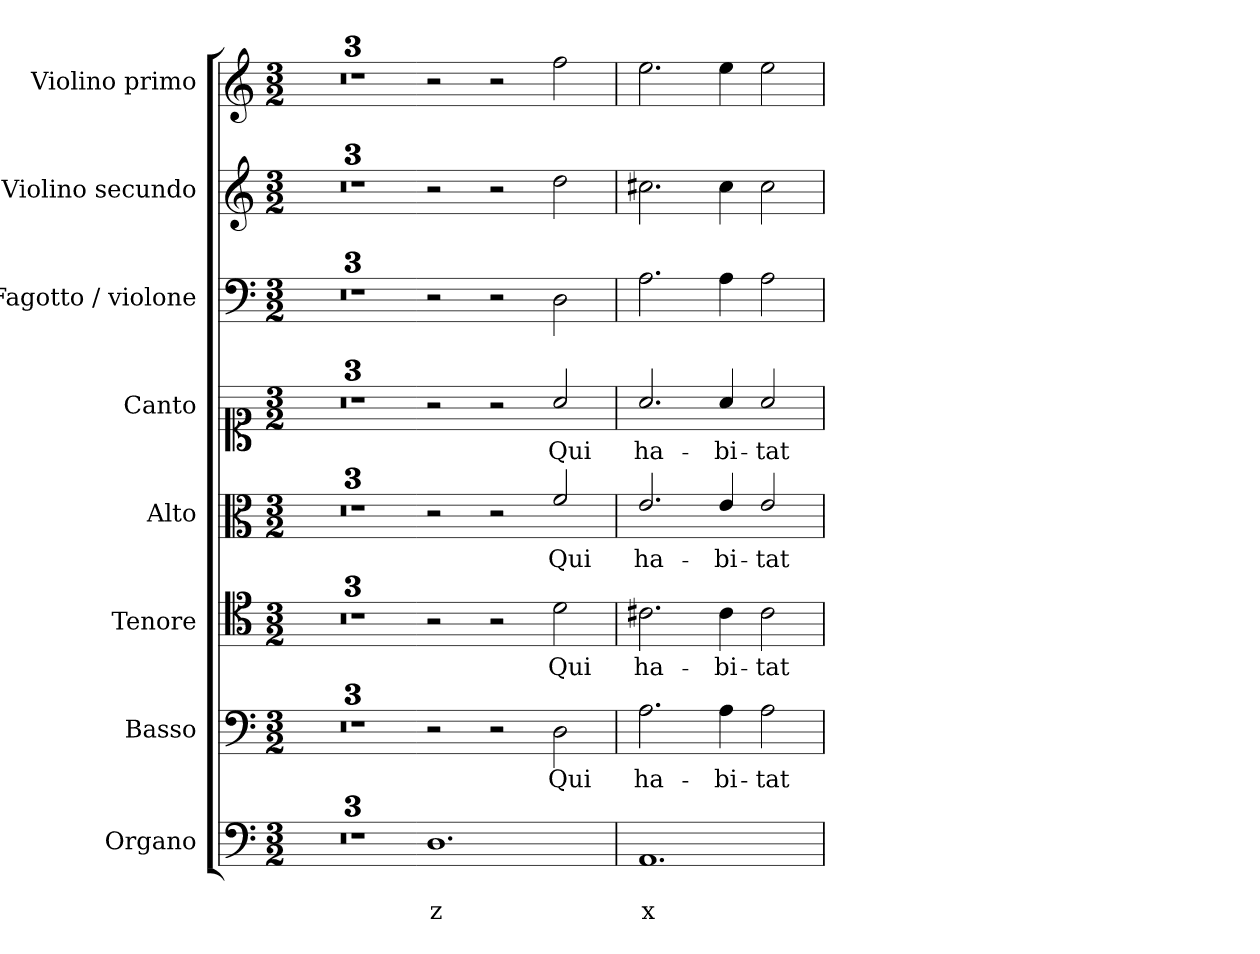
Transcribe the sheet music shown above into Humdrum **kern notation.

**kern	**text	**text	**kern	**text	**kern	**text	**kern	**text	**kern	**text	**kern	**kern	**kern
*part8	*part8	*part8	*part7	*part7	*part6	*part6	*part5	*part5	*part4	*part4	*part3	*part2	*part1
*staff8	*staff8	*staff8	*staff7	*staff7	*staff6	*staff6	*staff5	*staff5	*staff4	*staff4	*staff3	*staff2	*staff1
*I"Organo	*	*	*I"Basso	*	*I"Tenore	*	*I"Alto	*	*I"Canto	*	*I"Fagotto / violone	*I"Violino secundo	*I"Violino primo
*I'Org	*	*	*I'B	*	*I'T	*	*I'A	*	*I'C	*	*I'Vne	*I'V2	*I'V1
*clefF4	*	*	*clefF4	*	*clefC4	*	*clefC3	*	*clefC1	*	*clefF4	*clefG2	*clefG2
*k[]	*	*	*k[]	*	*k[]	*	*k[]	*	*k[]	*	*k[]	*k[]	*k[]
*C:	*	*	*C:	*	*C:	*	*C:	*	*C:	*	*C:	*C:	*C:
*M3/2	*	*	*M3/2	*	*M3/2	*	*M3/2	*	*M3/2	*	*M3/2	*M3/2	*M3/2
=1	=1	=1	=1	=1	=1	=1	=1	=1	=1	=1	=1	=1	=1
1.ryy	.	.	1.ryy	.	1.ryy	.	1.ryy	.	1.ryy	.	1.ryy	1.ryy	1.ryy
=2	=2	=2	=2	=2	=2	=2	=2	=2	=2	=2	=2	=2	=2
1.r	.	.	1.r	.	1.r	.	1.r	.	1.r	.	1.r	1.r	1.r
=3	=3	=3	=3	=3	=3	=3	=3	=3	=3	=3	=3	=3	=3
*	*	*	*	*	*clefGv2	*	*clefG2	*	*clefG2	*	*	*	*
1.ryy	.	.	1.ryy	.	1.ryy	.	1.ryy	.	1.ryy	.	1.ryy	1.ryy	1.ryy
=3X1-	=3X1-	=3X1-	=3X1-	=3X1-	=3X1-	=3X1-	=3X1-	=3X1-	=3X1-	=3X1-	=3X1-	=3X1-	=3X1-
!	!	!LO:LY:b	!	!	!	!	!	!	!	!	!	!	!
1.D	.	z	2r	.	2r	.	2r	.	2r	.	2r	2r	2r
.	.	.	2r	.	2r	.	2r	.	2r	.	2r	2r	2r
!	!	!	!	!LO:LY:b	!	!LO:LY:b	!	!LO:LY:b	!	!LO:LY:b	!	!	!
.	.	.	2D\	Qui	2d\	Qui	2f/	Qui	2a/	Qui	2D\	2dd\	2ff\
=4	=4	=4	=4	=4	=4	=4	=4	=4	=4	=4	=4	=4	=4
!	!	!LO:LY:b	!	!LO:LY:b	!	!LO:LY:b	!	!LO:LY:b	!	!LO:LY:b	!	!	!
1.AA	.	x	2.A\	ha-	2.c#X\	ha-	2.e/	ha-	2.a/	ha-	2.A\	2.cc#X\	2.ee\
!	!	!	!	!LO:LY:b	!	!LO:LY:b	!	!LO:LY:b	!	!LO:LY:b	!	!	!
.	.	.	4A\	-bi-	4c#\	-bi-	4e/	-bi-	4a/	-bi-	4A\	4cc#\	4ee\
!	!	!	!	!LO:LY:b	!	!LO:LY:b	!	!LO:LY:b	!	!LO:LY:b	!	!	!
.	.	.	2A\	-tat	2c#\	-tat	2e/	-tat	2a/	-tat	2A\	2cc#\	2ee\
=	=	=	=	=	=	=	=	=	=	=	=	=	=
*-	*-	*-	*-	*-	*-	*-	*-	*-	*-	*-	*-	*-	*-
